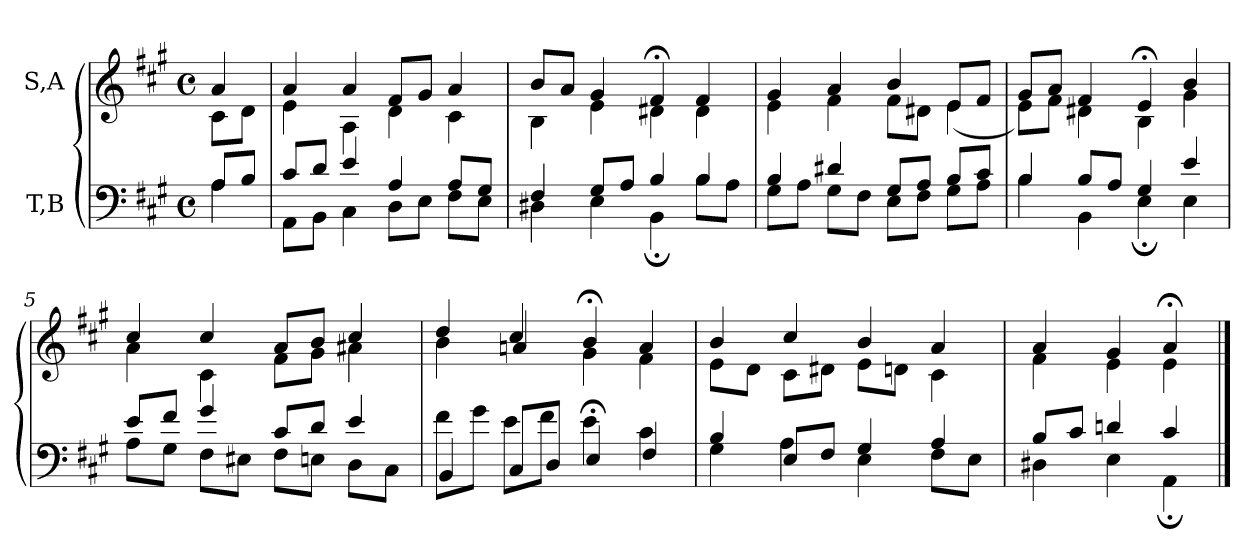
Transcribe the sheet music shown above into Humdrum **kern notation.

**kern	**kern
*part2	*part1
*staff2	*staff1
*I"T,B	*I"S,A
*clefF4	*clefG2
*k[f#c#g#]	*k[f#c#g#]
*M4/4	*M4/4
*met(c)	*met(c)
=	=
*^	*^
8AL	4A	4a	8c#L
8BJ	.	.	8dJ
=1	=1	=1	=1
8c#L	8AAL	4a	4e
8dJ	8BBJ	.	.
4e	4C#	4a	4A
4A	8DL	8f#L	4d
.	8EJ	8g#J	.
8AL	8F#L	4a	4c#
8G#J	8EJ	.	.
=2	=2	=2	=2
4F#	4D#X	8bL	4B
.	.	8aJ	.
8G#L	4E	4g#	4e
8AJ	.	.	.
4B	4BB;	4f#;<	4d#X
4B	8BL	4f#	4d#
.	8AJ	.	.
=3	=3	=3	=3
4B	8G#L	4g#	4e
.	8AJ	.	.
4d#X	8G#L	4a	4f#
.	8F#J	.	.
8G#L	8EL	4b	8f#L
8AJ	8F#J	.	8d#XJ
8BL	8G#L	8eL	(<4e
8c#J	8AJ	8f#J	.
=4	=4	=4	=4
4B	4B	8g#L	8eL)
.	.	8aJ	8f#J
8BL	4BB	4f#	4d#X
8AJ	.	.	.
4G#	4E;	4e;<	4B
4e	4E	4b	4g#
=5	=5	=5	=5
8eL	8AL	4cc#	4a
8f#J	8G#J	.	.
4g#	8F#L	4cc#	4c#
.	8E#XJ	.	.
8c#L	8F#L	8aL	8f#L
8dJ	8EnJ	8bJ	8g#J
4e	8DL	4cc#	4a#X
.	8C#J	.	.
=6	=6	=6	=6
*^	*^	*^	*^
4ryy	8f#L	4BB	4ryy	4dd	4b	4ryy	4ryy
.	8g#J	.	.	.	.	.	.
4ryy	4ryy	8C#L	8eL	4cc#	4ryy	4an	4ryy
.	.	8DJ	8f#J	.	.	.	.
2ryy	4e	4E;	2ryy	4b;<	4g#	2ryy	2ryy
.	4c#	4F#	.	4a	4f#	.	.
*	*v	*v	*v	*	*	*	*
*	*	*	*v	*v	*v
=7	=7	=7	=7
4B	4G#	4b	8eL
.	.	.	8dJ
8EL	4A	4cc#	8c#L
8F#J	.	.	8d#XJ
4G#	4E	4b	8eL
.	.	.	8dnJ
4A	8F#L	4a	4c#
.	8EJ	.	.
=8	=8	=8	=8
8BL	4D#X	4a	4f#
8c#J	.	.	.
4dn	4E	4g#	4e
4c#	4AA;	4a;<	4e
*v	*v	*	*
*	*v	*v
==	==
*-	*-
